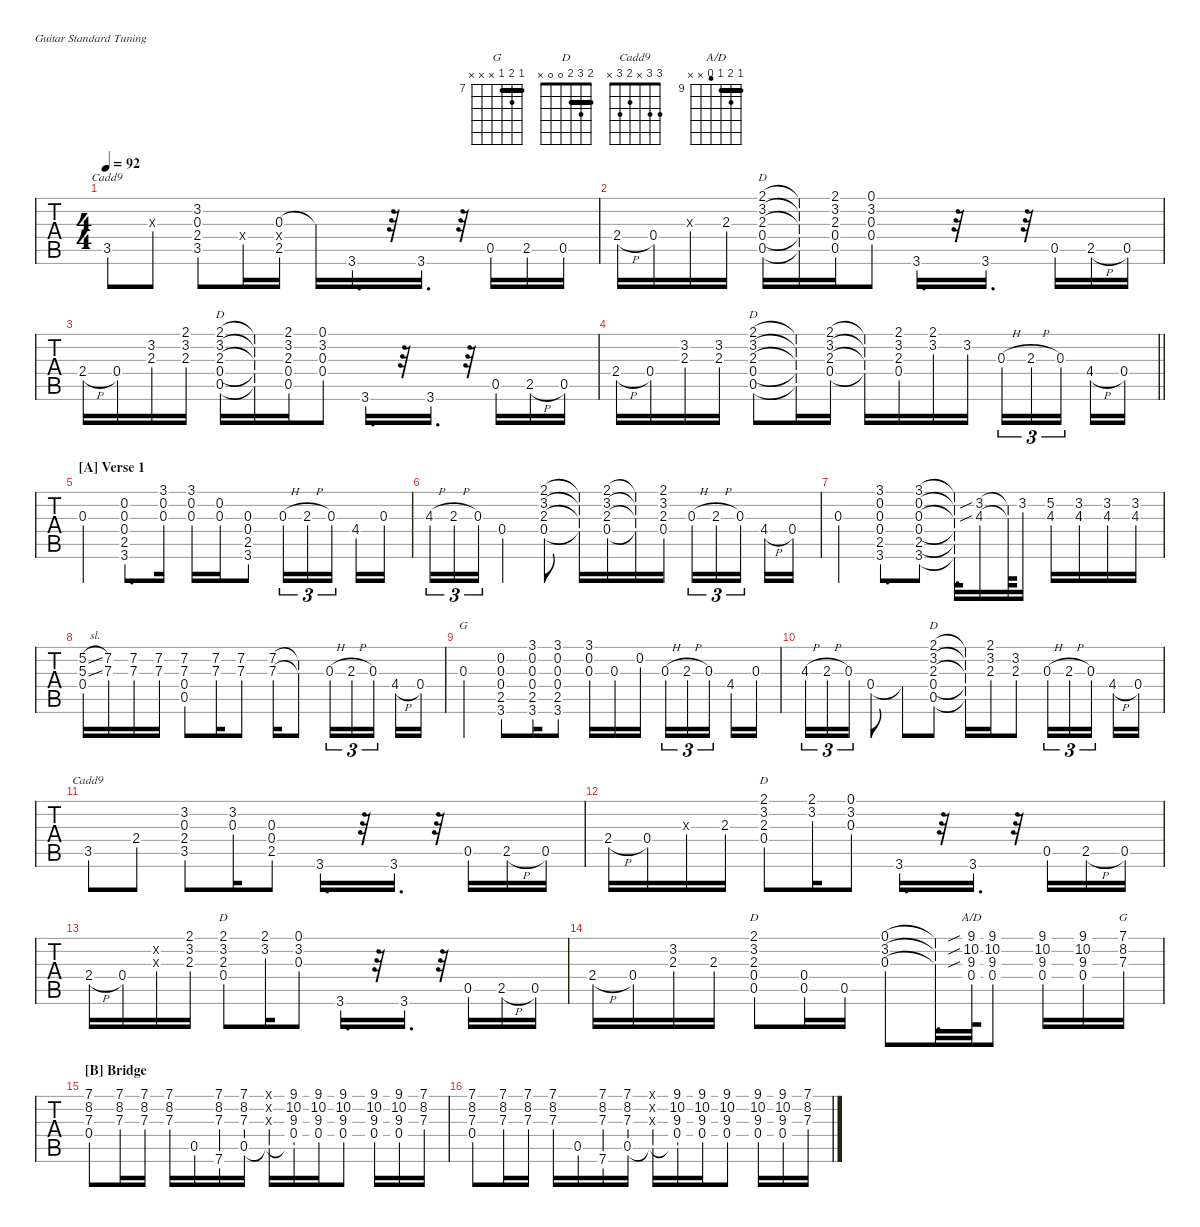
\hideDynamics
\bracketExtendMode nobrackets
\singleTrackTrackNamePolicy hidden
\multiTrackTrackNamePolicy hidden
\firstSystemTrackNameMode fullname
\firstSystemTrackNameOrientation horizontal
\otherSystemsTrackNameOrientation horizontal
\track ("12-string acous" "S-Gt") {instrument acousticguitarsteel}
\staff {tabs}
\tuning (E4 B3 G3 D3 A2 E2)
\chord ("G" 3 0 0 0 2 3)
\chord ("D" 2 3 2 0 x x) {barre 2}
\chord ("D" 2 3 2 0 0 x) {barre 2}
\chord ("Cadd9" 3 3 x 2 3 x)
\chord ("A/D" 9 10 9 8 x x) {firstfret 9 barre 9}
\chord ("G" 7 8 7 x x x) {firstfret 7 barre 7}
\ts (4 4)
\tempo 92
\clef g2
\ks c
3.5.8{ch "Cadd9" dy f} 0.3{x}.8 (3.2 0.3 2.4 3.5).8 0.4{x}.16 (0.3 0.4{x} 2.5).16 0.3{t}.16{dy mf} 3.6.16{d dy f} r.32 3.6.16{d} r.32 0.5.16 2.5.16 0.5.16 |
2.4{h}.16 0.4.16 0.3{x}.16 2.3.16 (2.1{acc #} 3.2 2.3 0.4 0.5).16{ch "D"} (2.1{t acc #} 3.2{t} 2.3{t} 0.4{t} 0.5{t}).16 (2.1{acc #} 3.2 2.3 0.4 0.5).16 (0.1 3.2 0.3 0.4).8 3.6.16{d} r.32 3.6.16{d} r.32 0.5.16 2.5{h}.16 0.5.16 |
2.4{h}.16 0.4.16 (3.2 2.3).16 (2.1{acc #} 3.2 2.3).16 (2.1{acc #} 3.2 2.3 0.4 0.5).16{ch "D"} (2.1{t acc #} 3.2{t} 2.3{t} 0.4{t} 0.5{t}).16 (2.1{acc #} 3.2 2.3 0.4 0.5).16 (0.1 3.2 0.3 0.4).8 3.6.16{d} r.32 3.6.16{d} r.32 0.5.16 2.5{h}.16 0.5.16 |
\barLineRight lightlight
2.4{h}.16 0.4.16 (3.2 2.3).16 (3.2 2.3).16 (2.1{acc #} 3.2 2.3 0.4 0.5).8{ch "D"} (2.1{t acc #} 3.2{t} 2.3{t} 0.4{t} 0.5{t}).16 (2.1{acc #} 3.2 2.3 0.4).16 (2.1{t acc #} 3.2{t} 2.3{t} 0.4{t}).16 (2.1{acc #} 3.2 2.3 0.4).16 (3.2 2.1{acc #}).16 3.2.16 0.3{h}.16{tu (3 2)} 2.3{h}.16{tu (3 2)} 0.3.16{tu (3 2)} 4.4{h acc #}.16 0.4.16 |
\section ("A" "Verse 1")
0.3.4 (0.2 0.3 0.4 2.5 3.6).8{d} (3.1 0.2 0.3).16 (3.1 0.2 0.3).16 (0.2 0.3).16 (0.3 0.4 2.5 3.6).8 0.3{h}.16{tu (3 2)} 2.3{h}.16{tu (3 2)} 0.3.16{tu (3 2)} 4.4{acc #}.16 0.3.16 |
4.3{h}.16{tu (3 2)} 2.3{h}.16{tu (3 2)} 0.3.16{tu (3 2)} 0.4.4 (2.1{acc #} 3.2 2.3 0.4).8 (2.1{t acc #} 3.2{t} 2.3{t} 0.4{t}).16 (2.1{acc #} 3.2 2.3 0.4).16 (2.1{t acc #} 3.2{t} 2.3{t} 0.4{t}).16 (2.1{acc #} 3.2 2.3 0.4).16 0.3{h}.16{tu (3 2)} 2.3{h}.16{tu (3 2)} 0.3.16{tu (3 2)} 4.4{h acc #}.16 0.4.16 |
0.3.4 (3.1 0.2 0.3 0.4 2.5 3.6).8{d} (3.1 0.2 0.3 0.4 2.5 3.6).8 (3.1{t} 0.2{t} 0.3{t} 0.4{t} 2.5{t} 3.6{t}).32{d} (3.2{sib} 4.3{sib}).16 (3.2{t} 4.3{t}).64 3.2.16 (5.2 4.3).16 (3.2 4.3).16 (3.2 4.3).16 (3.2 4.3).16 |
(5.2{sl} 5.3{sl} 0.4).16 (7.2{acc #} 7.3).16 (7.2{acc #} 7.3).16 (7.2{acc #} 7.3).16 (7.2{acc #} 7.3 0.4 0.5).8 (7.2{acc #} 7.3).16 (7.2{acc #} 7.3).8 (7.2{acc #} 7.3).16 (7.2{t acc #} 7.3{t}).8 0.3{h}.16{tu (3 2)} 2.3{h}.16{tu (3 2)} 0.3.16{tu (3 2)} 4.4{h acc #}.16 0.4.16 |
0.3.4{ch "G"} (0.2 0.3 0.4 2.5 3.6).8 (3.1 0.2 0.3 0.4 2.5 3.6).16 (3.1 0.2 0.3 0.4 2.5 3.6).8 (3.1 0.2 0.3).16 0.3.16 0.2.16 0.3{h}.16{tu (3 2)} 2.3{h}.16{tu (3 2)} 0.3.16{tu (3 2)} 4.4{acc #}.16 0.3.16 |
4.3{h}.16{tu (3 2)} 2.3{h}.16{tu (3 2)} 0.3.16{tu (3 2)} 0.4.8 0.4{t}.8 (2.1{acc #} 3.2 2.3 0.4 0.5).8{ch "D"} (2.1{t acc #} 3.2{t} 2.3{t} 0.4{t} 0.5{t}).16 (2.1{acc #} 3.2 2.3).16 (3.2 2.3).8 0.3{h}.16{tu (3 2)} 2.3{h}.16{tu (3 2)} 0.3.16{tu (3 2)} 4.4{h acc #}.16 0.4.16 |
3.5.8{ch "Cadd9"} 2.4.8 (3.2 0.3 2.4 3.5).8 (3.2 0.3).16 (0.3 0.4 2.5).8 3.6.16{d} r.32 3.6.16{d} r.32 0.5.16 2.5{h}.16 0.5.16 |
2.4{h}.16 0.4.16 2.3{x}.16 2.3.16 (2.1{acc #} 3.2 2.3 0.4).8{ch "D"} (2.1{acc #} 3.2).16 (0.1 3.2 0.3).8 3.6.16{d} r.32 3.6.16{d} r.32 0.5.16 2.5{h}.16 0.5.16 |
2.4{h}.16 0.4.16 (0.2{x} 2.3{x}).16 (2.1{acc #} 3.2 2.3).16 (2.1{acc #} 3.2 2.3 0.4).8{ch "D"} (2.1{acc #} 3.2).16 (0.1 3.2 0.3).8 3.6.16{d} r.32 3.6.16{d} r.32 0.5.16 2.5{h}.16 0.5.16 |
2.4{h}.16 0.4.16 (3.2 2.3).16 2.3.16 (2.1{acc #} 3.2 2.3 0.4 0.5).8{ch "D"} (0.4 0.5).16 0.5.16 (0.1 3.2 0.3).8 (0.1{t} 3.2{t} 0.3{t}).32{d} (9.1{sib acc #} 10.2{sib} 9.3{sib} 0.4).64{ch "A/D"} (9.1{acc #} 10.2 9.3 0.4).8 (9.1{acc #} 10.2 9.3 0.4).16 (9.1{acc #} 10.2 9.3 0.4).16 (7.1 8.2 7.3).16{ch "G"} |
\section ("B" "Bridge")
(7.1 8.2 7.3 0.4).8 (7.1 8.2 7.3).16 (7.1 8.2 7.3).16 (7.1 8.2 7.3).16 0.5.16 (7.1 8.2 7.3 7.6).16 (7.1 8.2 7.3 0.5).16 (7.1{x} 8.2{x} 7.3{x} 0.5{t}).16 (9.1{acc #} 10.2 9.3 0.4 0.5{t}).16 (9.1{acc #} 10.2 9.3 0.4).16 (9.1{acc #} 10.2 9.3 0.4).8 (9.1{acc #} 10.2 9.3 0.4).16 (9.1{acc #} 10.2 9.3 0.4).16 (7.1 8.2 7.3).16 |
(7.1 8.2 7.3 0.4).8 (7.1 8.2 7.3).16 (7.1 8.2 7.3).16 (7.1 8.2 7.3).16 0.5.16 (7.1 8.2 7.3 7.6).16 (7.1 8.2 7.3 0.5).16 (7.1{x} 8.2{x} 7.3{x} 0.5{t}).16 (9.1{acc #} 10.2 9.3 0.4 0.5{t}).16 (9.1{acc #} 10.2 9.3 0.4).16 (9.1{acc #} 10.2 9.3 0.4).8 (9.1{acc #} 10.2 9.3 0.4).16 (9.1{acc #} 10.2 9.3 0.4).16 (7.1 8.2 7.3).16
